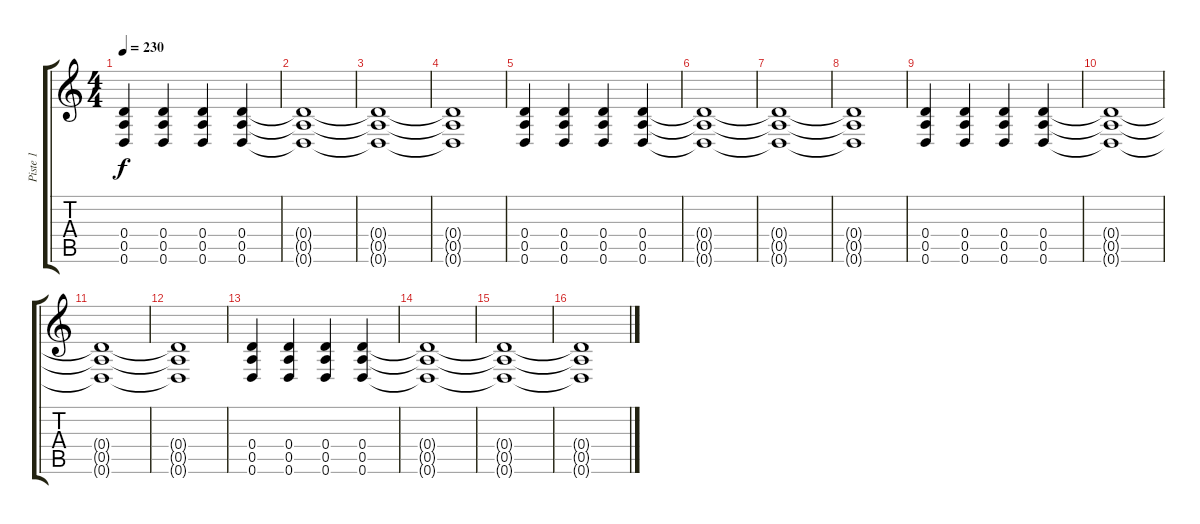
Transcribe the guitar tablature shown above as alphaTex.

\track ("Piste 1" "Piste 1") {instrument distortionguitar}
\staff {score tabs}
\tuning (E4 B3 G3 D3 A2 D2) {hide}
\ts (4 4)
\tempo 230
\clef g2
\ks c
(0.4 0.5 0.6).4{dy f instrument distortionguitar} (0.4 0.5 0.6).4 (0.4 0.5 0.6).4 (0.4 0.5 0.6).4 |
(0.4{t} 0.5{t} 0.6{t}).1 |
(0.4{t} 0.5{t} 0.6{t}).1 |
(0.4{t} 0.5{t} 0.6{t}).1 |
(0.4 0.5 0.6).4 (0.4 0.5 0.6).4 (0.4 0.5 0.6).4 (0.4 0.5 0.6).4 |
(0.4{t} 0.5{t} 0.6{t}).1 |
(0.4{t} 0.5{t} 0.6{t}).1 |
(0.4{t} 0.5{t} 0.6{t}).1 |
(0.4 0.5 0.6).4 (0.4 0.5 0.6).4 (0.4 0.5 0.6).4 (0.4 0.5 0.6).4 |
(0.4{t} 0.5{t} 0.6{t}).1 |
(0.4{t} 0.5{t} 0.6{t}).1 |
(0.4{t} 0.5{t} 0.6{t}).1 |
(0.4 0.5 0.6).4 (0.4 0.5 0.6).4 (0.4 0.5 0.6).4 (0.4 0.5 0.6).4 |
(0.4{t} 0.5{t} 0.6{t}).1 |
(0.4{t} 0.5{t} 0.6{t}).1 |
(0.4{t} 0.5{t} 0.6{t}).1
